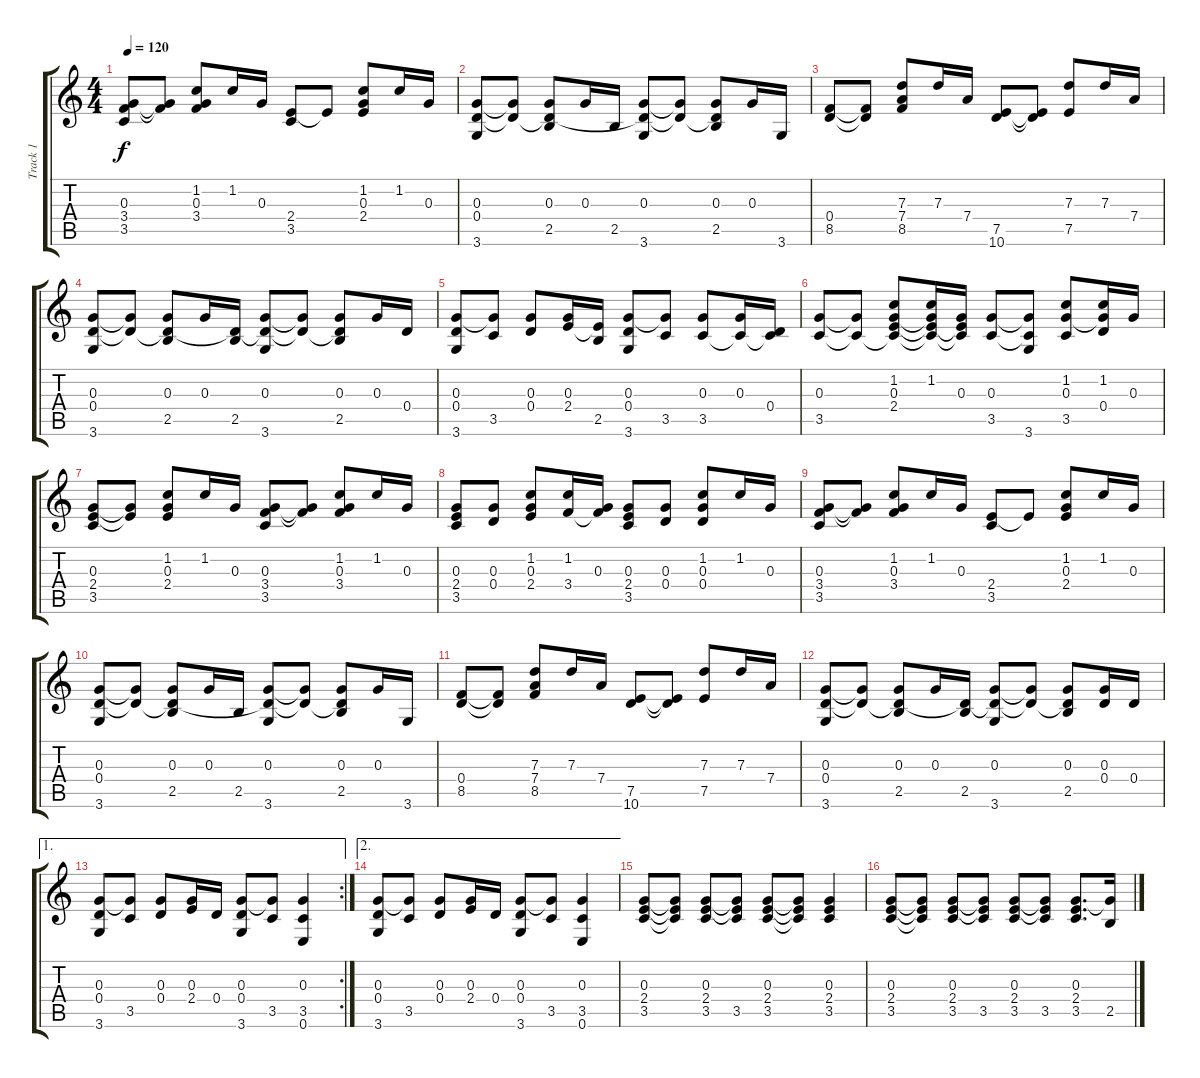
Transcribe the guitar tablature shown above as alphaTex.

\track ("Track 1" "Track 1") {instrument acousticguitarnylon}
\staff {score tabs}
\tuning (E4 B3 G3 D3 A2 E2) {hide}
\ts (4 4)
\tempo 120
\clef g2
\ks c
(0.3 3.4 3.5).8{dy f} (0.3{t} 3.4{t}).8 (1.2 0.3 3.4).8 1.2.16 0.3.16 (2.4 3.5).8 2.4{t}.8 (1.2 0.3 2.4).8 1.2.16 0.3.16 |
(0.3 0.4 3.6).8 (0.3{t} 0.4{t}).8 (0.3 0.4{t} 2.5).8 0.3.16 2.5.16 (0.3 0.4{t} 3.6).8 (0.3{t} 0.4{t}).8 (0.3 0.4{t} 2.5).8 0.3.16 3.6.16 |
(0.4 8.5).8 (0.4{t} 8.5{t}).8 (7.3 7.4 8.5).8 7.3.16 7.4.16 (7.5 10.6).8 (7.5{t} 10.6{t}).8 (7.3 7.5).8 7.3.16 7.4.16 |
(0.3 0.4 3.6).8 (0.3{t} 0.4{t}).8 (0.3 0.4{t} 2.5).8 0.3.16 (0.4{t} 2.5).16 (0.3 0.4{t} 3.6).8 (0.3{t} 0.4{t}).8 (0.3 0.4{t} 2.5).8 0.3.16 0.4.16 |
(0.3 0.4 3.6).8 (0.3{t} 3.5).8 (0.3 0.4).8 (0.3 2.4).16 (2.4{t} 2.5).16 (0.3 0.4 3.6).8 (0.3{t} 3.5).8 (0.3 3.5).8 (0.3 3.5{t}).16 (0.4 3.5{t}).16 |
(0.3 3.5).8 (0.3{t} 3.5{t}).8 (1.2 0.3 2.4 3.5{t}).8 (1.2 0.3{t} 2.4{t} 3.5{t}).16 (0.3 2.4{t} 3.5{t}).16 (0.3 3.5).8 (0.3{t} 3.5{t} 3.6).8 (1.2 0.3 3.5).8 (1.2 0.3{t} 0.4).16 0.3.16 |
(0.3 2.4 3.5).8 (0.3{t} 2.4{t}).8 (1.2 0.3 2.4).8 1.2.16 0.3.16 (0.3 3.4 3.5).8 (0.3{t} 3.4{t}).8 (1.2 0.3 3.4).8 1.2.16 0.3.16 |
(0.3 2.4 3.5).8 (0.3 0.4).8 (1.2 0.3 2.4).8 (1.2 3.4).16 (0.3 3.4{t}).16 (0.3 2.4 3.5).8 (0.3 0.4).8 (1.2 0.3 0.4).8 1.2.16 0.3.16 |
(0.3 3.4 3.5).8 (0.3{t} 3.4{t}).8 (1.2 0.3 3.4).8 1.2.16 0.3.16 (2.4 3.5).8 2.4{t}.8 (1.2 0.3 2.4).8 1.2.16 0.3.16 |
(0.3 0.4 3.6).8 (0.3{t} 0.4{t}).8 (0.3 0.4{t} 2.5).8 0.3.16 2.5.16 (0.3 0.4{t} 3.6).8 (0.3{t} 0.4{t}).8 (0.3 0.4{t} 2.5).8 0.3.16 3.6.16 |
(0.4 8.5).8 (0.4{t} 8.5{t}).8 (7.3 7.4 8.5).8 7.3.16 7.4.16 (7.5 10.6).8 (7.5{t} 10.6{t}).8 (7.3 7.5).8 7.3.16 7.4.16 |
(0.3 0.4 3.6).8 (0.3{t} 0.4{t}).8 (0.3 0.4{t} 2.5).8 0.3.16 (0.4{t} 2.5).16 (0.3 0.4{t} 3.6).8 (0.3{t} 0.4{t}).8 (0.3 0.4{t} 2.5).8 (0.3 0.4).16 0.4.16 |
\ae 1
\rc 2
(0.3 0.4 3.6).8 (0.3{t} 3.5).8 (0.3 0.4).8 (0.3 2.4).16 0.4.16 (0.3 0.4 3.6).8 (0.3{t} 3.5).8 (0.3 3.5 0.6).4 |
\ae 2
(0.3 0.4 3.6).8 (0.3{t} 3.5).8 (0.3 0.4).8 (0.3 2.4).16 0.4.16 (0.3 0.4 3.6).8 (0.3{t} 3.5).8 (0.3 3.5 0.6).4 |
(0.3 2.4 3.5).8 (0.3{t} 2.4{t} 3.5{t}).8 (0.3 2.4 3.5).8 (0.3{t} 2.4{t} 3.5).8 (0.3 2.4 3.5).8 (0.3{t} 2.4{t} 3.5{t}).8 (0.3 2.4 3.5).4 |
(0.3 2.4 3.5).8 (0.3{t} 2.4{t} 3.5{t}).8 (0.3 2.4 3.5).8 (0.3{t} 2.4{t} 3.5).8 (0.3 2.4 3.5).8 (0.3{t} 2.4{t} 3.5).8 (0.3 2.4 3.5).8{d} (0.3{t} 2.5).16
